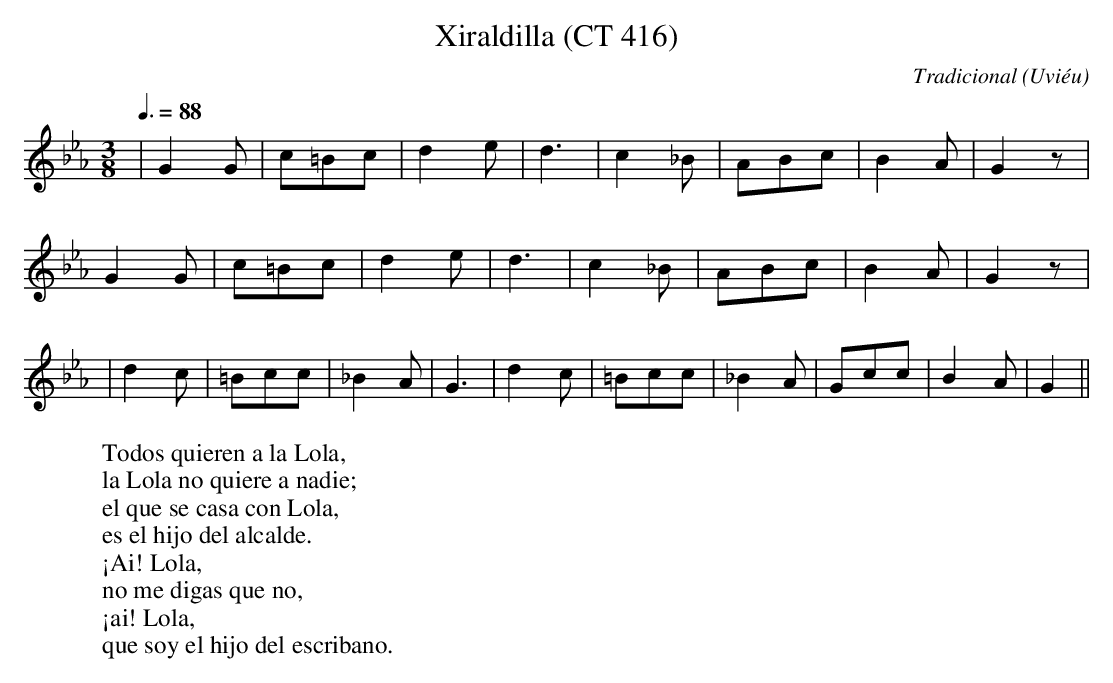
X:1
T:Xiraldilla (CT 416)
C:Tradicional
O:Uviéu
M:3/8
L:1/8
Q:3/8=88
K:Cm
|G2 G|c=Bc|d2 e|d3|c2 _B|ABc|B2 A|G2 z|
G2 G|c=Bc|d2 e|d3|c2 _B|ABc|B2 A|G2 z|
|d2 c|=Bcc|_B2 A|G3|d2 c|=Bcc|_B2 A|Gcc|B2 A|G2 ||
W:Todos quieren a la Lola,
W:la Lola no quiere a nadie;
W:el que se casa con Lola,
W:es el hijo del alcalde.
W:¡Ai! Lola,
W:no me digas que no,
W:¡ai! Lola,
W:que soy el hijo del escribano.
W:
